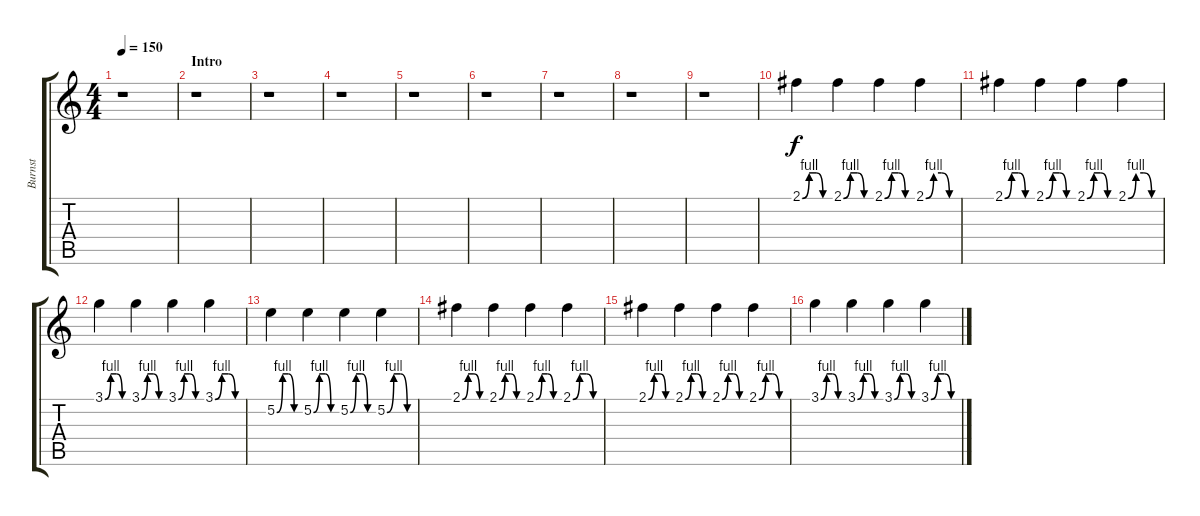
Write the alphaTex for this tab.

\track ("Burnst" "Burnst") {instrument overdrivenguitar}
\staff {score tabs}
\tuning (E4 B3 G3 D3 A2 E2) {hide}
\ts (4 4)
\tempo 150
\clef g2
\ks c
r.1{dy f instrument overdrivenguitar} |
\section ("" "Intro")
r.1 |
r.1 |
r.1 |
r.1 |
r.1 |
r.1 |
r.1 |
r.1 |
2.1{be (custom 0 0 15 4 30 4 45 0 60 0)}.4{volume 9} 2.1{be (custom 0 0 15 4 30 4 45 0 60 0)}.4 2.1{be (custom 0 0 15 4 30 4 45 0 60 0)}.4 2.1{be (custom 0 0 15 4 30 4 45 0 60 0)}.4 |
2.1{be (custom 0 0 15 4 30 4 45 0 60 0)}.4 2.1{be (custom 0 0 15 4 30 4 45 0 60 0)}.4 2.1{be (custom 0 0 15 4 30 4 45 0 60 0)}.4 2.1{be (custom 0 0 15 4 30 4 45 0 60 0)}.4 |
3.1{be (custom 0 0 15 4 30 4 45 0 60 0)}.4 3.1{be (custom 0 0 15 4 30 4 45 0 60 0)}.4 3.1{be (custom 0 0 15 4 30 4 45 0 60 0)}.4 3.1{be (custom 0 0 15 4 30 4 45 0 60 0)}.4 |
5.2{be (custom 0 0 15 4 30 4 45 0 60 0)}.4 5.2{be (custom 0 0 15 4 30 4 45 0 60 0)}.4 5.2{be (custom 0 0 15 4 30 4 45 0 60 0)}.4 5.2{be (custom 0 0 15 4 30 4 45 0 60 0)}.4 |
2.1{be (custom 0 0 15 4 30 4 45 0 60 0)}.4{volume 9} 2.1{be (custom 0 0 15 4 30 4 45 0 60 0)}.4 2.1{be (custom 0 0 15 4 30 4 45 0 60 0)}.4 2.1{be (custom 0 0 15 4 30 4 45 0 60 0)}.4 |
2.1{be (custom 0 0 15 4 30 4 45 0 60 0)}.4 2.1{be (custom 0 0 15 4 30 4 45 0 60 0)}.4 2.1{be (custom 0 0 15 4 30 4 45 0 60 0)}.4 2.1{be (custom 0 0 15 4 30 4 45 0 60 0)}.4 |
3.1{be (custom 0 0 15 4 30 4 45 0 60 0)}.4 3.1{be (custom 0 0 15 4 30 4 45 0 60 0)}.4 3.1{be (custom 0 0 15 4 30 4 45 0 60 0)}.4 3.1{be (custom 0 0 15 4 30 4 45 0 60 0)}.4
